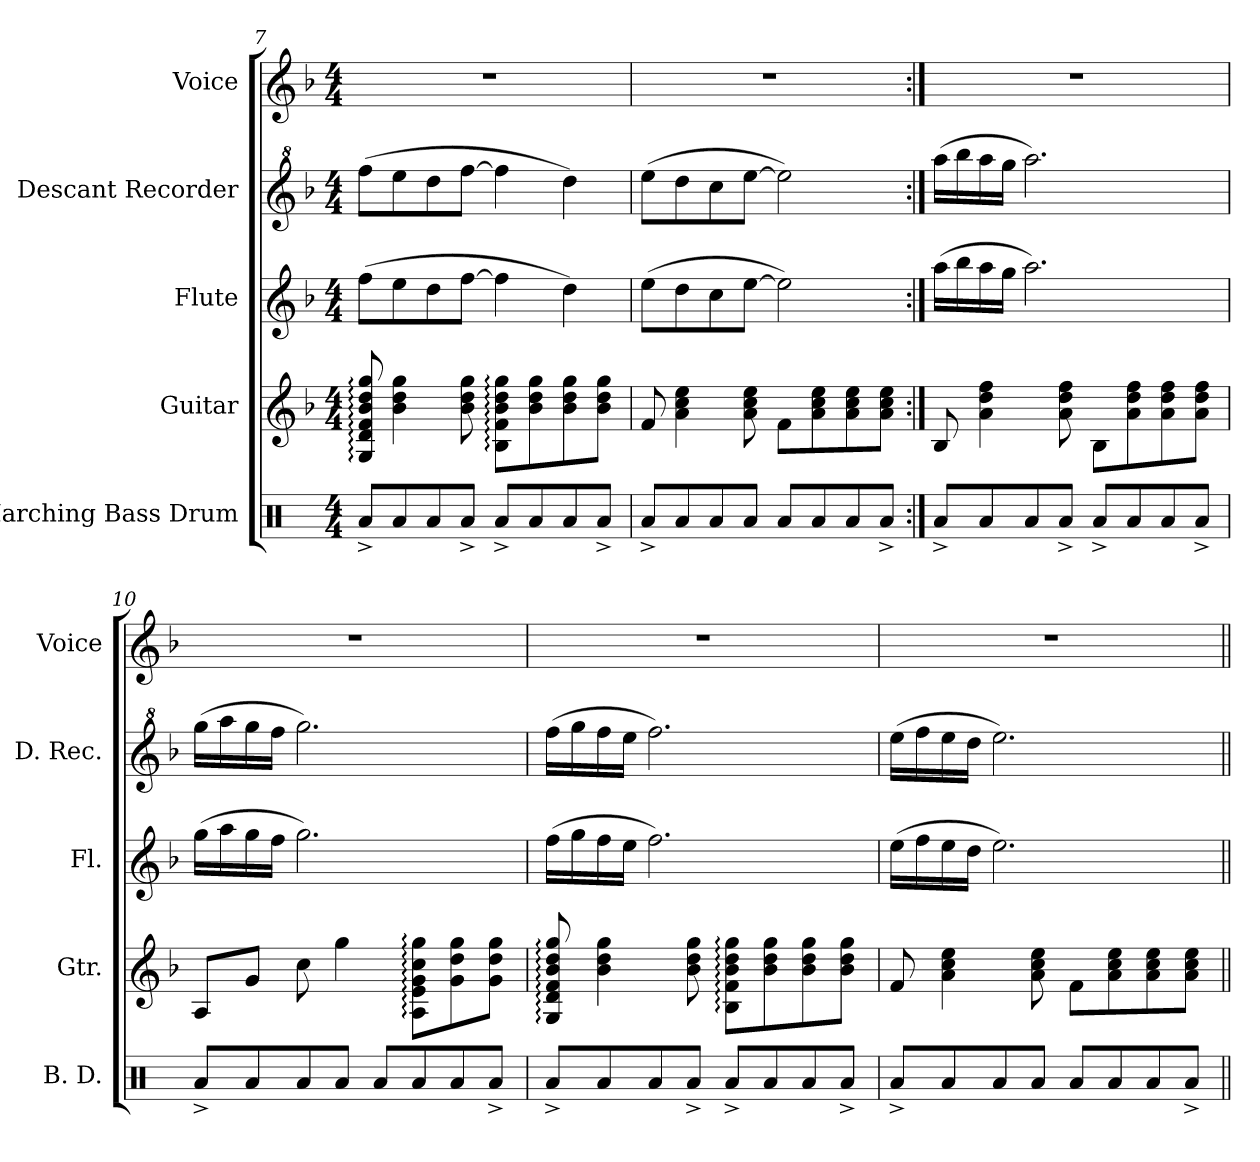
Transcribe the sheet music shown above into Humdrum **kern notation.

**kern	**kern	**kern	**kern	**kern
*part5	*part4	*part3	*part2	*part1
*staff5	*staff4	*staff3	*staff2	*staff1
*I"Marching Bass Drum	*I"Guitar	*I"Flute	*I"Descant Recorder	*I"Voice
*I'B. D.	*I'Gtr.	*I'Fl.	*I'D. Rec.	*I'Voice
*clefX	*clefG2	*clefG2	*clefG^2	*clefG2
*	*ITrd7c12	*	*ITrd-7c-12	*
*k[]	*k[b-]	*k[b-]	*k[b-]	*k[b-]
*C:	*F:	*F:	*F:	*F:
*M4/4	*M4/4	*M4/4	*M4/4	*M4/4
=7	=7	=7	=7	=7
8Ra^i/L	8GGi/: 8Di: 8Fi: 8B-i: 8di: 8gi:	(8ffi\L	(8ffffi\L	1r
8Rai/	4B-i\ 4di 4gi	8eei\	8eeeei\	.
8Rai/	.	8ddi\	8ddddi\	.
8Ra^i/J	8B-i\ 8di 8gi	[8ffi\J	[8ffffi\J	.
8Ra^i/L	8BB-i\: 8Fi: 8B-i: 8di: 8gi:L	4ffi\]	4ffffi\]	.
8Rai/	8B-i\ 8di 8gi	.	.	.
8Rai/	8B-i\ 8di 8gi	4ddi\)	4ddddi\)	.
8Ra^i/J	8B-i\ 8di 8giJ	.	.	.
=8	=8	=8	=8	=8
8Ra^i/L	8Fi/	(8eei\L	(8eeeei\L	1r
8Rai/	4Ai\ 4ci 4ei	8ddi\	8ddddi\	.
8Rai/	.	8cci\	8cccci\	.
8Rai/J	8Ai\ 8ci 8ei	[8eei\J	[8eeeei\J	.
8Rai/L	8Fi\L	2eei\])	2eeeei\])	.
8Rai/	8Ai\ 8ci 8ei	.	.	.
8Rai/	8Ai\ 8ci 8ei	.	.	.
8Ra^i/J	8Ai\ 8ci 8eiJ	.	.	.
=9:|!	=9:|!	=9:|!	=9:|!	=9:|!
8Ra^i/L	8BB-i/	(16aai\LL	(16aaaai\LL	1r
.	.	16bb-i\	16bbbb-i\	.
8Rai/	4Ai\ 4di 4fi	16aai\	16aaaai\	.
.	.	16ggi\JJ	16ggggi\JJ	.
8Rai/	.	2.aai\)	2.aaaai\)	.
8Ra^i/J	8Ai\ 8di 8fi	.	.	.
8Ra^i/L	8BB-i\L	.	.	.
8Rai/	8Ai\ 8di 8fi	.	.	.
8Rai/	8Ai\ 8di 8fi	.	.	.
8Ra^i/J	8Ai\ 8di 8fiJ	.	.	.
!!LO:PB:g=z
=10	=10	=10	=10	=10
8Ra^i/L	8AAi/L	(16ggi\LL	(16ggggi\LL	1r
.	.	16aai\	16aaaai\	.
8Rai/	8Gi/J	16ggi\	16ggggi\	.
.	.	16ffi\JJ	16ffffi\JJ	.
8Rai/	8ci\	2.ggi\)	2.ggggi\)	.
8Rai/J	4gi\	.	.	.
8Rai/L	.	.	.	.
8Rai/	8AAi\: 8Ei: 8Gi: 8ci: 8gi:L	.	.	.
8Rai/	8Gi\ 8di 8gi	.	.	.
8Ra^i/J	8Gi\ 8di 8giJ	.	.	.
=11	=11	=11	=11	=11
8Ra^i/L	8GGi/: 8Di: 8Fi: 8B-i: 8di: 8gi:	(16ffi\LL	(16ffffi\LL	1r
.	.	16ggi\	16ggggi\	.
8Rai/	4B-i\ 4di 4gi	16ffi\	16ffffi\	.
.	.	16eei\JJ	16eeeei\JJ	.
8Rai/	.	2.ffi\)	2.ffffi\)	.
8Ra^i/J	8B-i\ 8di 8gi	.	.	.
8Ra^i/L	8BB-i\: 8Fi: 8B-i: 8di: 8gi:L	.	.	.
8Rai/	8B-i\ 8di 8gi	.	.	.
8Rai/	8B-i\ 8di 8gi	.	.	.
8Ra^i/J	8B-i\ 8di 8giJ	.	.	.
=12	=12	=12	=12	=12
8Ra^i/L	8Fi/	(16eei\LL	(16eeeei\LL	1r
.	.	16ffi\	16ffffi\	.
8Rai/	4Ai\ 4ci 4ei	16eei\	16eeeei\	.
.	.	16ddi\JJ	16ddddi\JJ	.
8Rai/	.	2.eei\)	2.eeeei\)	.
8Rai/J	8Ai\ 8ci 8ei	.	.	.
8Rai/L	8Fi\L	.	.	.
8Rai/	8Ai\ 8ci 8ei	.	.	.
8Rai/	8Ai\ 8ci 8ei	.	.	.
8Ra^i/J	8Ai\ 8ci 8eiJ	.	.	.
=||	=||	=||	=||	=||
*-	*-	*-	*-	*-
